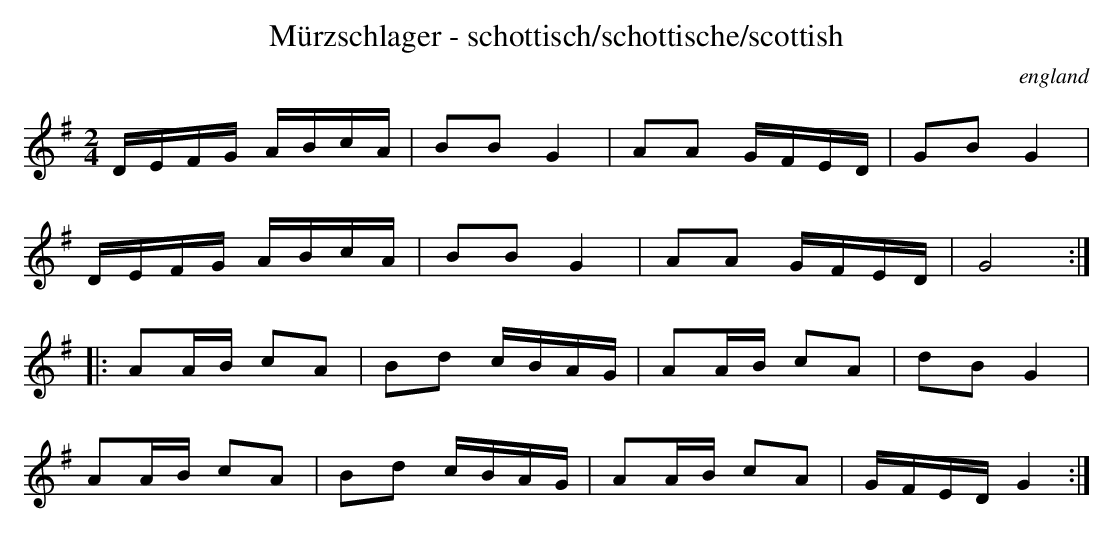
X:1
T:Mürzschlager - schottisch/schottische/scottish
O:england
M:2/4
L:1/16
K:G
DEFG ABcA|B2B2G4|A2A2 GFED|G2B2G4|
DEFG ABcA|B2B2G4|A2A2 GFED|G8:|
|:A2AB c2A2|B2d2 cBAG|A2AB c2A2|d2B2G4|
A2AB c2A2|B2d2 cBAG|A2AB c2A2|GFEDG4:|
